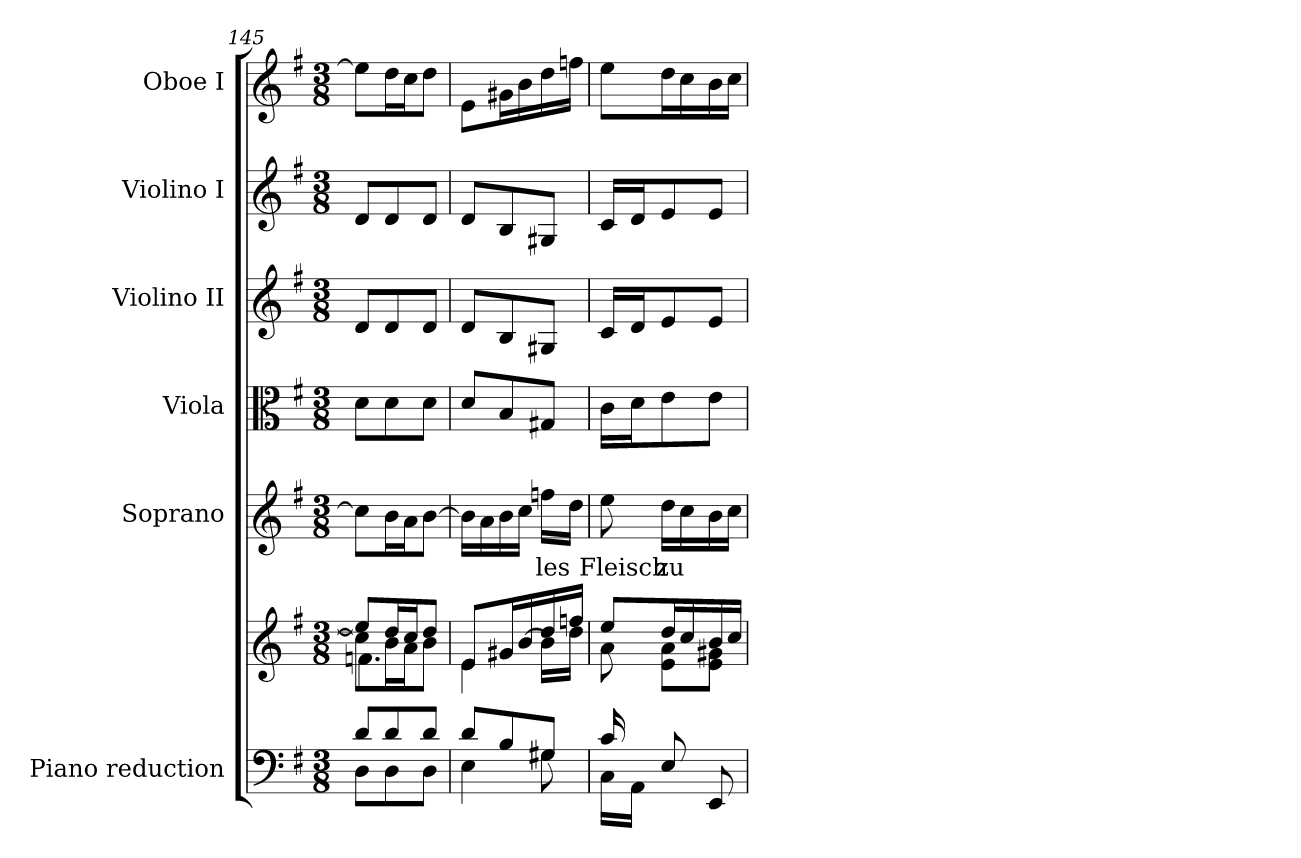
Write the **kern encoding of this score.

**kern	**kern	**kern	**text	**kern	**kern	**kern	**kern
*part6	*part6	*part5	*part5	*part4	*part3	*part2	*part1
*staff7	*staff6	*staff5	*staff5	*staff4	*staff3	*staff2	*staff1
*I"Piano reduction	*	*I"Soprano	*	*I"Viola	*I"Violino II	*I"Violino I	*I"Oboe I
*I'Pno	*	*	*	*I'Vla	*I'Vln	*I'Vln	*I'Ob
*clefF4	*clefG2	*clefG2	*	*clefC3	*clefG2	*clefG2	*clefG2
*k[f#]	*k[f#]	*k[f#]	*	*k[f#]	*k[f#]	*k[f#]	*k[f#]
*M3/8	*M3/8	*M3/8	*	*M3/8	*M3/8	*M3/8	*M3/8
=145	=145	=145	=145	=145	=145	=145	=145
*^	*^	*	*	*	*	*	*
*	*	*	*^	*	*	*	*	*	*
8d/L	8D\L	8ee/L]	8cc\L]	4.fn\	8cc\L]	.	8d\L	8d/L	8d/L	8ee\L]
8d/	8D\	16dd/L	16b\L	.	16b\L	.	8d\	8d/	8d/	16dd\L
.	.	16cc/J	16a\J	.	16a\J	.	.	.	.	16cc\J
8d/J	8D\J	8dd/J	8b\J	.	[8b\J	.	8d\J	8d/J	8d/J	8dd\J
*	*	*	*v	*v	*	*	*	*	*	*
=146	=146	=146	=146	=146	=146	=146	=146	=146	=146
8d/L	4E\	8e/L	4e\	16b\LL]	.	8d/L	8d/L	8d/L	8e\L
.	.	.	.	16a\	.	.	.	.	.
8B/	.	16g#X/L	.	16b\	.	8B/	8B/	8B/	16g#X\L
.	.	[16b/	.	16cc\JJ	.	.	.	.	16b\
!	!	!	!	!	!LO:LY:b	!	!	!	!
8G#X/J	8G#\	16dd/	16b\LL]	16ffn\LL	-les	8G#X/J	8G#X/J	8G#X/J	16dd\
.	.	16ffn/JJ	16dd\JJ	16dd\JJ	.	.	.	.	16ffn\JJ
=147	=147	=147	=147	=147	=147	=147	=147	=147	=147
*	*	*	*^	*	*	*	*	*	*
!	!	!	!	!	!	!LO:LY:b	!	!	!	!
16c/LL	16C\LL	8ee/L	8a\	16ryy	8ee\	Fleisch	16c\LL	16c/LL	16c/LL	8ee\L
16ryy	16AA\JJ	.	.	16d\JJ	.	.	16d\J	16d/J	16d/J	.
!	!	!	!	!	!	!LO:LY:b	!	!	!	!
8E/L	4ryy	16dd/L	8e\ 8a\L	4ryy	16dd\LL	zu	8e\	8e/	8e/	16dd\L
.	.	16cc/	.	.	16cc\	.	.	.	.	16cc\
8EE/J	.	16b/	8e\ 8g#X\J	.	16b\	.	8e\J	8e/J	8e/J	16b\
.	.	16cc/JJ	.	.	16cc\JJ	.	.	.	.	16cc\JJ
*v	*v	*	*	*	*	*	*	*	*	*
*	*v	*v	*v	*	*	*	*	*	*
=	=	=	=	=	=	=	=
*-	*-	*-	*-	*-	*-	*-	*-
